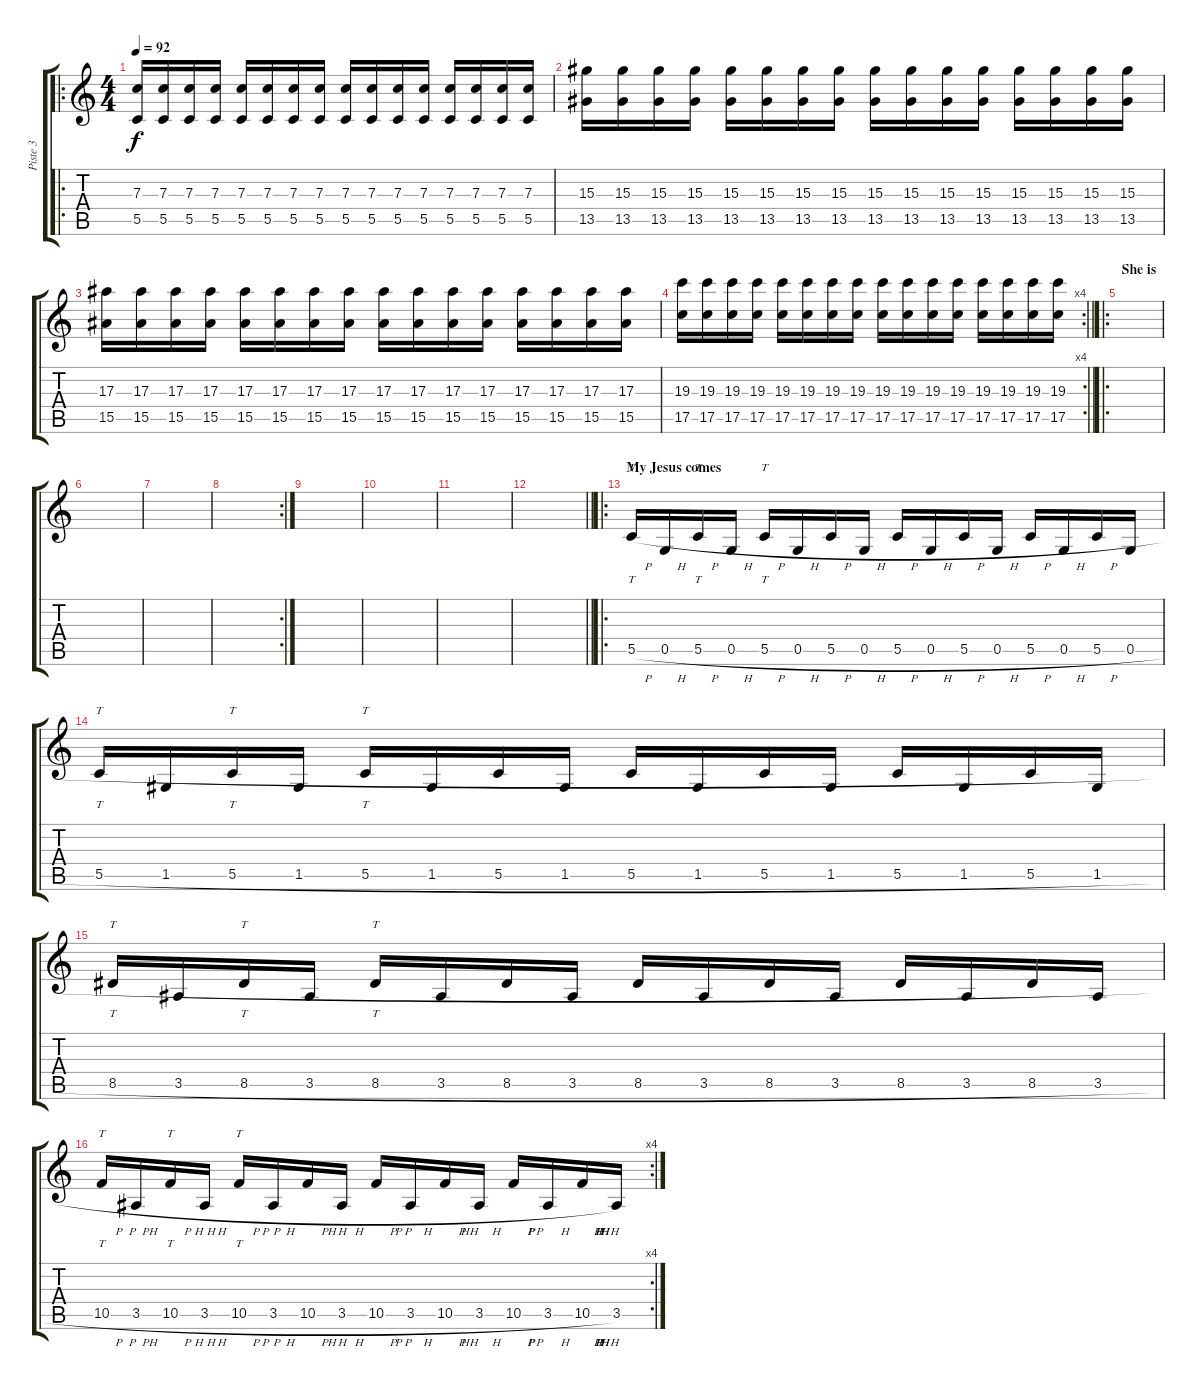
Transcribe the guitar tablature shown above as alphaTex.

\track ("Piste 3" "Piste 3") {instrument overdrivenguitar}
\staff {score tabs}
\tuning (D4 A3 F3 C3 G2 C2) {hide}
\ro
\ts (4 4)
\tempo 92
\clef g2
\ks c
(7.3 5.5).16{dy f} (7.3 5.5).16 (7.3 5.5).16 (7.3 5.5).16 (7.3 5.5).16 (7.3 5.5).16 (7.3 5.5).16 (7.3 5.5).16 (7.3 5.5).16 (7.3 5.5).16 (7.3 5.5).16 (7.3 5.5).16 (7.3 5.5).16 (7.3 5.5).16 (7.3 5.5).16 (7.3 5.5).16 |
(15.3 13.5).16 (15.3 13.5).16 (15.3 13.5).16 (15.3 13.5).16 (15.3 13.5).16 (15.3 13.5).16 (15.3 13.5).16 (15.3 13.5).16 (15.3 13.5).16 (15.3 13.5).16 (15.3 13.5).16 (15.3 13.5).16 (15.3 13.5).16 (15.3 13.5).16 (15.3 13.5).16 (15.3 13.5).16 |
(17.3 15.5).16 (17.3 15.5).16 (17.3 15.5).16 (17.3 15.5).16 (17.3 15.5).16 (17.3 15.5).16 (17.3 15.5).16 (17.3 15.5).16 (17.3 15.5).16 (17.3 15.5).16 (17.3 15.5).16 (17.3 15.5).16 (17.3 15.5).16 (17.3 15.5).16 (17.3 15.5).16 (17.3 15.5).16 |
\rc 4
\barLineRight lightlight
(19.3 17.5).16 (19.3 17.5).16 (19.3 17.5).16 (19.3 17.5).16 (19.3 17.5).16 (19.3 17.5).16 (19.3 17.5).16 (19.3 17.5).16 (19.3 17.5).16 (19.3 17.5).16 (19.3 17.5).16 (19.3 17.5).16 (19.3 17.5).16 (19.3 17.5).16 (19.3 17.5).16 (19.3 17.5).16 |
\ro
\section ("" "She is")
|
|
|
\rc 2
|
|
|
|
\barLineRight lightlight
|
\ro
\section ("" "My Jesus comes ")
5.5{h}.16{tt} 0.5{h}.16 5.5{h}.16{tt} 0.5{h}.16 5.5{h}.16{tt} 0.5{h}.16 5.5{h}.16 0.5{h}.16 5.5{h}.16 0.5{h}.16 5.5{h}.16 0.5{h}.16 5.5{h}.16 0.5{h}.16 5.5{h}.16 0.5{h}.16 |
5.5{h}.16{tt} 1.5{h}.16 5.5{h}.16{tt} 1.5{h}.16 5.5{h}.16{tt} 1.5{h}.16 5.5{h}.16 1.5{h}.16 5.5{h}.16 1.5{h}.16 5.5{h}.16 1.5{h}.16 5.5{h}.16 1.5{h}.16 5.5{h}.16 1.5{h}.16 |
8.5{h}.16{tt} 3.5{h}.16 8.5{h}.16{tt} 3.5{h}.16 8.5{h}.16{tt} 3.5{h}.16 8.5{h}.16 3.5{h}.16 8.5{h}.16 3.5{h}.16 8.5{h}.16 3.5{h}.16 8.5{h}.16 3.5{h}.16 8.5{h}.16 3.5{h}.16 |
\rc 4
10.5{h}.16{tt} 3.5{h}.16 10.5{h}.16{tt} 3.5{h}.16 10.5{h}.16{tt} 3.5{h}.16 10.5{h}.16 3.5{h}.16 10.5{h}.16 3.5{h}.16 10.5{h}.16 3.5{h}.16 10.5{h}.16 3.5{h}.16 10.5{h}.16 3.5{h}.16
